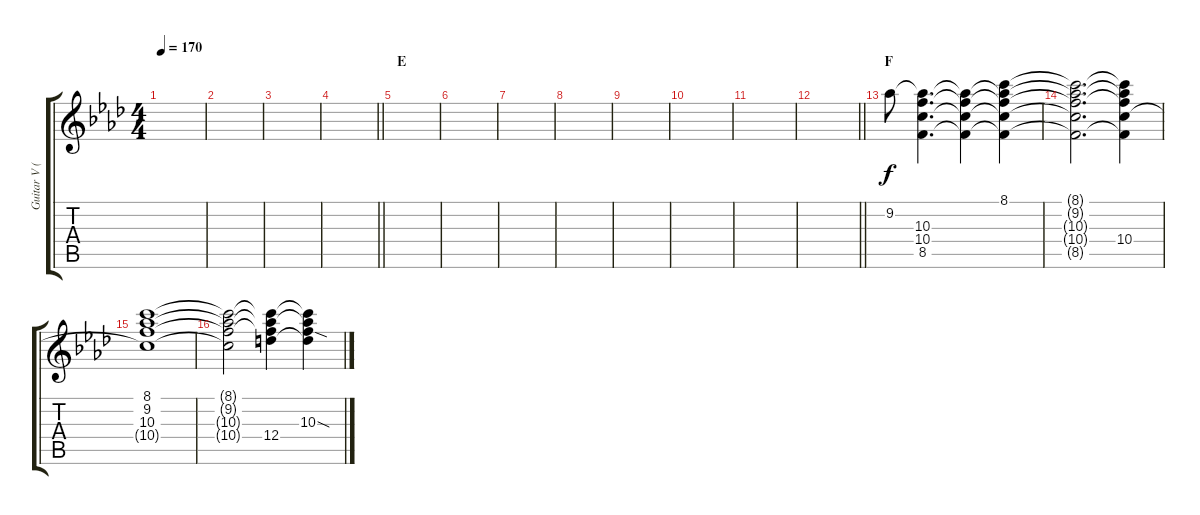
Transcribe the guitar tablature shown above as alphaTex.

\track ("Guitar V (Clean)" "Guitar V (") {instrument electricguitarclean}
\staff {score tabs}
\tuning (E4 B3 G3 D3 A2 E2) {hide}
\ts (4 4)
\tempo 170
\clef g2
\ks ab
|
|
|
\barLineRight lightlight
|
\section ("" "E")
|
|
|
|
|
|
|
\barLineRight lightlight
|
\section ("" "F")
9.2.8 (9.2{t} 10.3 10.4 8.5).4{d} (9.2{t} 10.3{t} 10.4{t} 8.5{t}).4 (8.1 9.2{t} 10.3{t} 10.4{t} 8.5{t}).4 |
(8.1{t} 9.2{t} 10.3{t} 10.4{t} 8.5{t}).2{d} (8.1{t} 9.2{t} 10.3{t} 10.4 8.5{t}).4 |
(8.1 9.2 10.3 10.4{t}).1 |
(8.1{t} 9.2{t} 10.3{t} 10.4{t}).2 (8.1{t} 9.2{t} 10.3{t} 12.4).4 (8.1{t} 9.2{t} 10.3{sod} 12.4{t}).4
